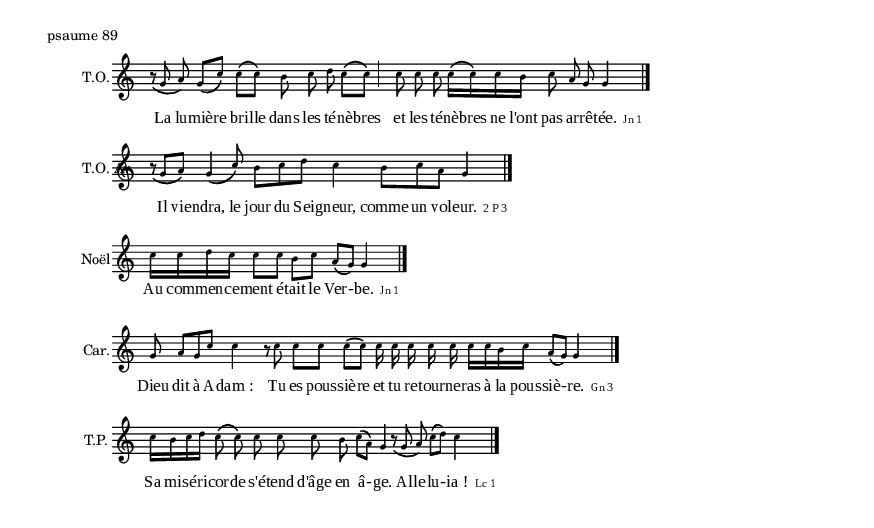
\version "2.10.0"
 \include "definitions.ly"
 \markup {psaume  89}


\relative a' { 
	\new Staff {
		\cadenzaOn
		\set Staff.instrumentName = \markup{ \center-align { T.O. } }
		
		\times 2/3 { r8_\( g a\) } g[\( c\)] c[\( c\)]
		\times 2/3 { b c d } c[\( c\)]
		\cesure \pespace \times 2/3 { c c c }
		c16[\( c\) c b] \times 2/3 { c8 a g } g4
		
		
		
		\endBar
	}

	\addlyrics {
		La lu -- miè -- re bri -- lle dans les té -- nè -- bres et les té -- nè -- bres ne l'ont pas ar -- rê -- tée.
 		\markup { \citation #"Jn 1" } }
	
	
}
\relative a' { 
	\new Staff {
		\cadenzaOn
		\set Staff.instrumentName = \markup{ \center-align { T.O. Av. } }
		\times 2/3 { r8_\( g[ a]\) }  \stemUp \times 2/3 { g4\( \pespace c8\) } \stemDown 
		\times 2/3 { b8[ c d] } c4 \pespace 
		\times 2/3 { b8[ c a] } \stemUp g4		
		\endBar
	}

	\addlyrics {
		Il vie -- ndra, le jour du Sei -- gneur, comme un vol -- eur.
 		\markup { \citation #"2 P 3" } }
	
	
}
\relative a' { 
	\new Staff {
		\cadenzaOn
		\set Staff.instrumentName = \markup{ \center-align { Noël } }
		
		c16[ c d c] c8[ c] b[ c] a[\( g\)] g4

		
		
		\endBar
	}

	\addlyrics {
		Au com -- men -- ce -- ment é -- tait le Ver -- - -- be.
 		\markup { \citation #"Jn 1" } }
	
	
}



\relative a' { 
	\new Staff {
		\cadenzaOn
		\set Staff.instrumentName = \markup{ \center-align { Car. } }

		g8
		\times 2/3 { a[ g c] }
		c4
		\pespace \pespace
		r8 c
		c[ c]
		c[\( c\)] \pespace 
		\times 2/5 { c16 c c c c }
		c[ c b c]
		a8[\( g\)]
		g4
		\endBar
	}

	\addlyrics {
		Dieu dit à A -- "dam :" Tu es pous -- siè -- re et tu re -- tour -- ne -- ras à la pous -- siè -- - -- re.
 		\markup { \citation #"Gn 3" } }
	
	
}

\relative a' { 
	\new Staff {
		\cadenzaOn
		\set Staff.instrumentName = \markup{ \center-align { T.P. } }
		
		c16[ b c d] \times 2/3 { c8\( c\) c }
		\times 2/3 { c c b }
		c8[\( a\)] g4
		
\espall \times 2/3 { r
8_\( g a\) } c[\( d\)] c4

		
		
		\endBar
	}

	\addlyrics {
		Sa mi -- sé -- ri -- cor -- de s'é -- tend d'âge en " â" -- - -- ge. "Al" -- le -- lu -- - -- "ia !"
 		\markup { \citation #"Lc 1" } }
	
	
}
